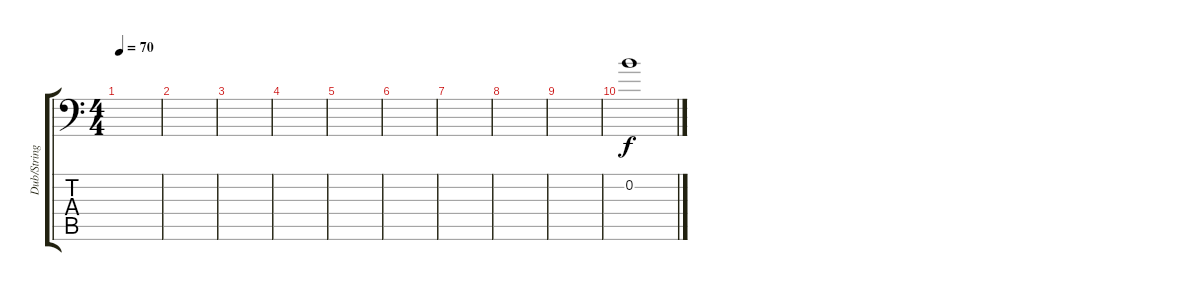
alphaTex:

\track ("Dub/Strings" "Dub/String") {instrument overdrivenguitar}
\staff {score tabs}
\tuning (E4 B3 G3 D3 A2 A1) {hide}
\ts (4 4)
\tempo 70
\clef f4
\ks c
|
|
|
|
|
|
|
|
|
0.2.1{volume 16 balance 13}
